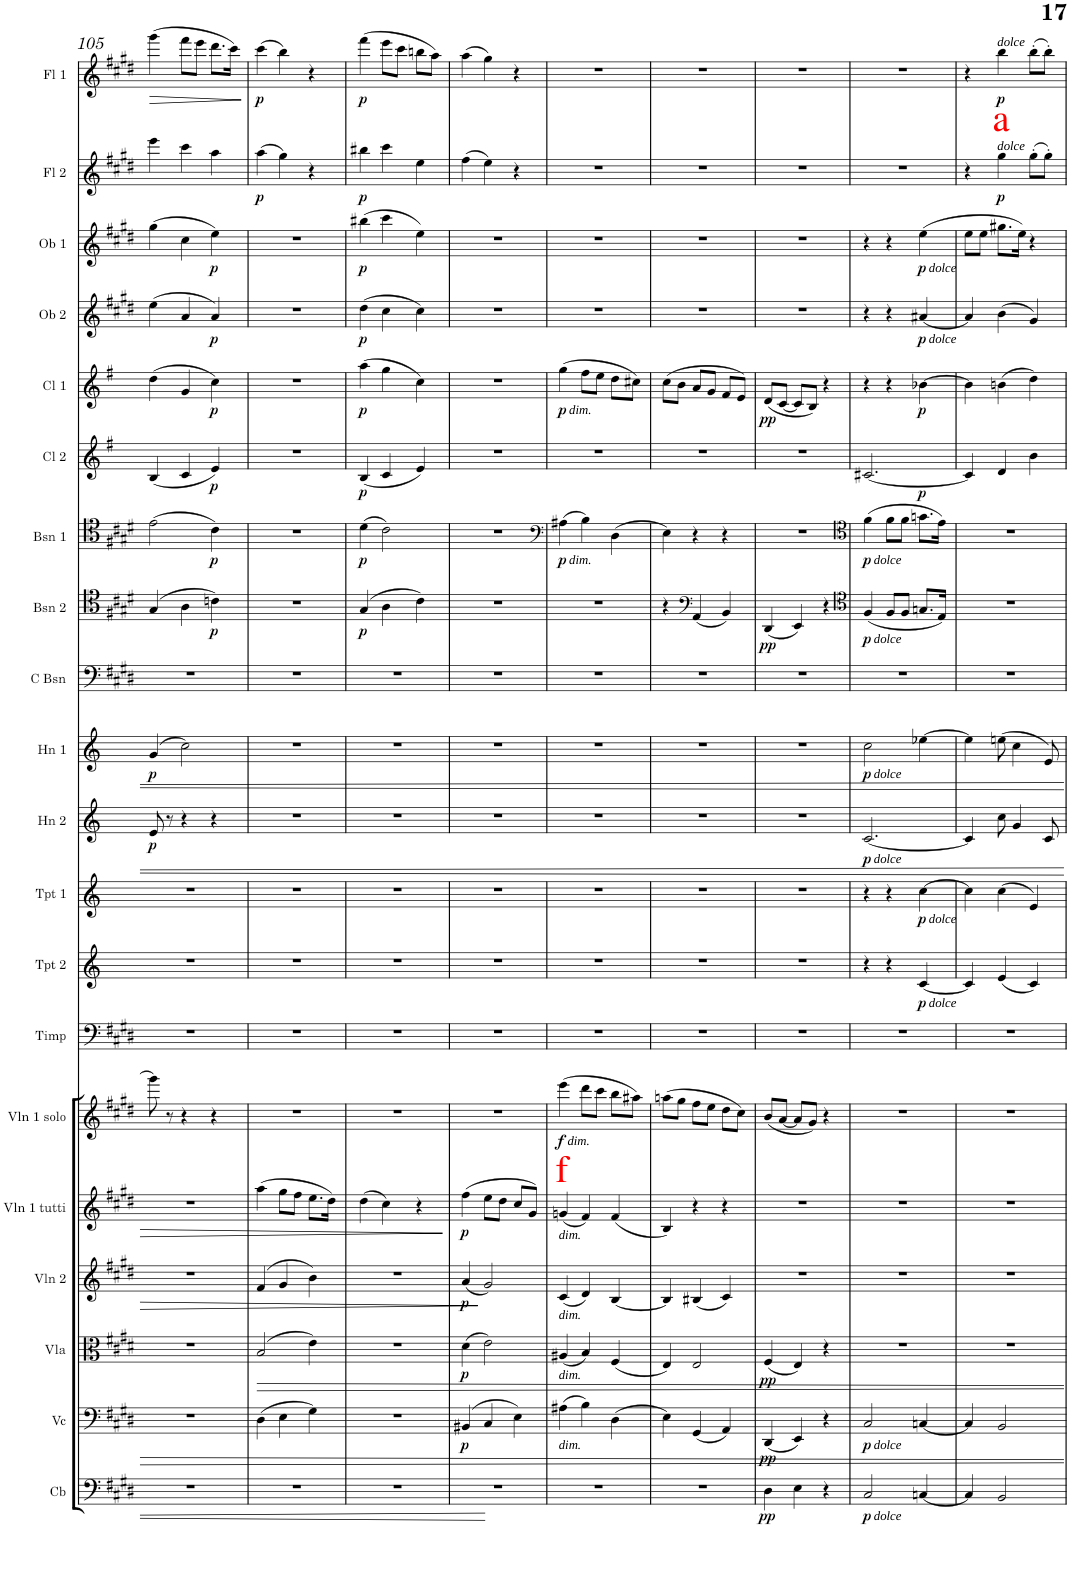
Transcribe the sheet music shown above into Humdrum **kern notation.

**kern	**dynam	**kern	**dynam	**kern	**dynam	**kern	**dynam	**kern	**dynam	**kern	**text	**dynam	**kern	**kern	**dynam	**kern	**dynam	**kern	**dynam	**kern	**dynam	**kern	**kern	**dynam	**kern	**dynam	**kern	**dynam	**kern	**dynam	**kern	**dynam	**kern	**dynam	**kern	**dynam	**kern	**text	**dynam
*part20	*part20	*part19	*part19	*part18	*part18	*part17	*part17	*part16	*part16	*part15	*part15	*part15	*part14	*part13	*part13	*part12	*part12	*part11	*part11	*part10	*part10	*part9	*part8	*part8	*part7	*part7	*part6	*part6	*part5	*part5	*part4	*part4	*part3	*part3	*part2	*part2	*part1	*part1	*part1
*staff20	*staff20	*staff19	*staff19	*staff18	*staff18	*staff17	*staff17	*staff16	*staff16	*staff15	*staff15	*staff15	*staff14	*staff13	*staff13	*staff12	*staff12	*staff11	*staff11	*staff10	*staff10	*staff9	*staff8	*staff8	*staff7	*staff7	*staff6	*staff6	*staff5	*staff5	*staff4	*staff4	*staff3	*staff3	*staff2	*staff2	*staff1	*staff1	*staff1
*I"Contrabass	*	*I"Violoncello	*	*I"Viola	*	*I"Violin 2	*	*I"Violin 1 tutti	*	*I"Violin 1 solo	*	*	*I"Timpani	*I"E Trumpet 2	*	*I"E Trumpet 1	*	*I"E Horn 2	*	*I"E Horn 1	*	*I"Contrabassoon	*I"Bassoon 2	*	*I"Bassoon 1	*	*I"A Clarinet 2	*	*I"A Clarinet 1	*	*I"Oboe 2	*	*I"Oboe 1	*	*I"Flute 2	*	*I"Flute 1	*	*
*I'Cb	*	*I'Vc	*	*I'Vla	*	*I'Vln 2	*	*I'Vln 1 tutti	*	*I'Vln 1 solo	*	*	*I'Timp	*I'Tpt 2	*	*I'Tpt 1	*	*I'Hn 2	*	*I'Hn 1	*	*I'C Bsn	*I'Bsn 2	*	*I'Bsn 1	*	*I'Cl 2	*	*I'Cl 1	*	*I'Ob 2	*	*I'Ob 1	*	*I'Fl 2	*	*I'Fl 1	*	*
!!LO:PB:g=z
*clefF4	*	*clefF4	*	*clefC3	*	*clefG2	*	*clefG2	*	*clefG2	*	*	*clefF4	*clefG2	*	*clefG2	*	*clefG2	*	*clefG2	*	*clefF4	*clefC4	*	*clefC4	*	*clefG2	*	*clefG2	*	*clefG2	*	*clefG2	*	*clefG2	*	*clefG2	*	*
*Trd7c12	*	*	*	*	*	*	*	*	*	*	*	*	*	*Trd-2c-4	*	*Trd-2c-4	*	*Trd5c8	*	*Trd5c8	*	*Trd7c12	*	*	*	*	*Trd2c3	*	*Trd2c3	*	*	*	*	*	*	*	*	*	*
*k[f#c#g#d#]	*	*k[f#c#g#d#]	*	*k[f#c#g#d#]	*	*k[f#c#g#d#]	*	*k[f#c#g#d#]	*	*k[f#c#g#d#]	*	*	*k[f#c#g#d#]	*k[]	*	*k[]	*	*k[]	*	*k[]	*	*k[f#c#g#d#]	*k[f#c#g#d#]	*	*k[f#c#g#d#]	*	*k[f#]	*	*k[f#]	*	*k[f#c#g#d#]	*	*k[f#c#g#d#]	*	*k[f#c#g#d#]	*	*k[f#c#g#d#]	*	*
*M3/4	*	*M3/4	*	*M3/4	*	*M3/4	*	*M3/4	*	*M3/4	*	*	*M3/4	*M3/4	*	*M3/4	*	*M3/4	*	*M3/4	*	*M3/4	*M3/4	*	*M3/4	*	*M3/4	*	*M3/4	*	*M3/4	*	*M3/4	*	*M3/4	*	*M3/4	*	*
=105	=105	=105	=105	=105	=105	=105	=105	=105	=105	=105	=105	=105	=105	=105	=105	=105	=105	=105	=105	=105	=105	=105	=105	=105	=105	=105	=105	=105	=105	=105	=105	=105	=105	=105	=105	=105	=105	=105	=105
!	!	!	!	!	!	!	!	!	!	!	!	!	!	!	!	!	!	!	!LO:DY:b	!	!LO:DY:b	!	!	!	!	!	!	!	!	!	!	!	!	!	!	!	!	!	!LO:HP:b
2.r	.	2.r	.	2.r	.	2.r	.	2.r	.	8ggg#\]	.	.	2.r	2.r	.	2.r	.	8e/	p	(4g/	p	2.r	(4G#/	.	(2e\	.	(4B/	.	(4dd\	.	(4ee\	.	(4gg#\	.	4eee\	.	(4ggg#\	.	>
.	.	.	.	.	.	.	.	.	.	8r	.	.	.	.	.	.	.	8r	.	.	.	.	.	.	.	.	.	.	.	.	.	.	.	.	.	.	.	.	.
.	.	.	.	.	.	.	.	.	.	4r	.	.	.	.	.	.	.	4r	.	2cc\)	.	.	4A\	.	.	.	4c/	.	4g/	.	4a/	.	4cc#\	.	4ccc#\	.	8fff#\L	.	.
.	.	.	.	.	.	.	.	.	.	.	.	.	.	.	.	.	.	.	.	.	.	.	.	.	.	.	.	.	.	.	.	.	.	.	.	.	8eee\J	.	.
!	!	!	!	!	!	!	!	!	!	!	!	!	!	!	!	!	!	!	!	!	!	!	!	!LO:DY:b	!	!LO:DY:b	!	!LO:DY:b	!	!LO:DY:b	!	!LO:DY:b	!	!LO:DY:b	!	!	!	!	!
.	.	.	.	.	.	.	.	.	.	4r	.	.	.	.	.	.	.	4r	.	.	.	.	4cn\)	p	4c#\)	p	4e/)	p	4cc\)	p	4a/)	p	4ee\)	p	4aa\	.	8.ddd#\L	.	.
.	.	.	.	.	.	.	.	.	.	.	.	.	.	.	.	.	.	.	.	.	.	.	.	.	.	.	.	.	.	.	.	.	.	.	.	.	16ccc#\Jk)	.	.
.	.	.	.	.	.	.	.	.	.	.	.	.	.	.	.	.	.	.	.	.	.	.	.	.	.	.	.	.	.	.	.	.	.	.	.	.	.	.	]
=106	=106	=106	=106	=106	=106	=106	=106	=106	=106	=106	=106	=106	=106	=106	=106	=106	=106	=106	=106	=106	=106	=106	=106	=106	=106	=106	=106	=106	=106	=106	=106	=106	=106	=106	=106	=106	=106	=106	=106
!	!	!	!	!	!	!	!	!	!	!	!	!	!	!	!	!	!	!	!	!	!	!	!	!	!	!	!	!	!	!	!	!	!	!	!	!LO:DY:b	!	!	!LO:DY:b
2.r	.	(4D#\	.	(2B/	.	(4f#/	.	(4aa\	.	2.r	.	.	2.r	2.r	.	2.r	.	2.r	.	2.r	.	2.r	2.r	.	2.r	.	2.r	.	2.r	.	2.r	.	2.r	.	(4aa\	p	(4ccc#\	.	p
.	.	4E\	.	.	.	4g#/	.	8gg#\L	.	.	.	.	.	.	.	.	.	.	.	.	.	.	.	.	.	.	.	.	.	.	.	.	.	.	4gg#\)	.	4bb\)	.	.
.	.	.	.	.	.	.	.	8ff#\J	.	.	.	.	.	.	.	.	.	.	.	.	.	.	.	.	.	.	.	.	.	.	.	.	.	.	.	.	.	.	.
.	.	4G#\)	.	4e\)	.	4b\)	.	8.ee\L	.	.	.	.	.	.	.	.	.	.	.	.	.	.	.	.	.	.	.	.	.	.	.	.	.	.	4r	.	4r	.	.
.	.	.	.	.	.	.	.	16dd#\Jk)	.	.	.	.	.	.	.	.	.	.	.	.	.	.	.	.	.	.	.	.	.	.	.	.	.	.	.	.	.	.	.
=107	=107	=107	=107	=107	=107	=107	=107	=107	=107	=107	=107	=107	=107	=107	=107	=107	=107	=107	=107	=107	=107	=107	=107	=107	=107	=107	=107	=107	=107	=107	=107	=107	=107	=107	=107	=107	=107	=107	=107
!	!	!	!	!	!	!	!	!	!	!	!	!	!	!	!	!	!	!	!	!	!	!	!	!LO:DY:b	!	!LO:DY:b	!	!LO:DY:b	!	!LO:DY:b	!	!LO:DY:b	!	!LO:DY:b	!	!LO:DY:b	!	!	!LO:DY:b
2.r	.	2.r	.	2.r	.	2.r	.	(4dd#\	.	2.r	.	.	2.r	2.r	.	2.r	.	2.r	.	2.r	.	2.r	(4G#/	p	(4d#\	p	(4B/	p	(4aa\	p	(4dd#\	p	(4bb#X\	p	4bb#X\	p	(4fff#\	.	p
.	.	.	.	.	.	.	.	4cc#\)	.	.	.	.	.	.	.	.	.	.	.	.	.	.	4A\	.	2c#\)	.	4c/	.	4gg\	.	4cc#\	.	4ccc#\	.	4ccc#\	.	8eee\L	.	.
.	.	.	.	.	.	.	.	.	.	.	.	.	.	.	.	.	.	.	.	.	.	.	.	.	.	.	.	.	.	.	.	.	.	.	.	.	8ccc#\J	.	.
.	.	.	.	.	.	.	.	4r	.	.	.	.	.	.	.	.	.	.	.	.	.	.	4c#\)	.	.	.	4e/)	.	4cc\)	.	4cc#\)	.	4ee\)	.	4ee\	.	8bbn\L	.	.
.	.	.	.	.	.	.	.	.	.	.	.	.	.	.	.	.	.	.	.	.	.	.	.	.	.	.	.	.	.	.	.	.	.	.	.	.	8aa\J)	.	.
=108	=108	=108	=108	=108	=108	=108	=108	=108	=108	=108	=108	=108	=108	=108	=108	=108	=108	=108	=108	=108	=108	=108	=108	=108	=108	=108	=108	=108	=108	=108	=108	=108	=108	=108	=108	=108	=108	=108	=108
!	!	!	!LO:DY:b	!	!LO:DY:b	!	!LO:DY:b	!	!LO:DY:b	!	!	!	!	!	!	!	!	!	!	!	!	!	!	!	!	!	!	!	!	!	!	!	!	!	!	!	!	!	!
2.r	.	(4BB#X/	p	(4d#\	p	(4a/	p	(4ff#\	p	2.r	.	.	2.r	2.r	.	2.r	.	2.r	.	2.r	.	2.r	2.r	.	2.r	.	2.r	.	2.r	.	2.r	.	2.r	.	(4ff#\	.	(4aa\	.	.
.	.	4C#/	.	2e\)	.	2g#/)	.	8ee\L	.	.	.	.	.	.	.	.	.	.	.	.	.	.	.	.	.	.	.	.	.	.	.	.	.	.	4ee\)	.	4gg#\)	.	.
.	.	.	.	.	.	.	.	8dd#\J	.	.	.	.	.	.	.	.	.	.	.	.	.	.	.	.	.	.	.	.	.	.	.	.	.	.	.	.	.	.	.
.	.	4E\)	.	.	.	.	.	8cc#/L	.	.	.	.	.	.	.	.	.	.	.	.	.	.	.	.	.	.	.	.	.	.	.	.	.	.	4r	.	4r	.	.
.	.	.	.	.	.	.	.	8g#/J)	.	.	.	.	.	.	.	.	.	.	.	.	.	.	.	.	.	.	.	.	.	.	.	.	.	.	.	.	.	.	.
=109	=109	=109	=109	=109	=109	=109	=109	=109	=109	=109	=109	=109	=109	=109	=109	=109	=109	=109	=109	=109	=109	=109	=109	=109	=109	=109	=109	=109	=109	=109	=109	=109	=109	=109	=109	=109	=109	=109	=109
*	*	*	*	*	*	*	*	*	*	*	*	*	*	*	*	*	*	*	*	*	*	*	*	*	*clefF4	*	*	*	*	*	*	*	*	*	*	*	*	*	*
!	!	!	!	!	!	!	!	!	!	!	!	!	!	!	!	!	!	!	!	!	!	!	!	!	!	!	!	!	!LO:TX:b:i:t=dim.	!	!	!	!	!	!	!	!	!	!
!	!	!	!	!	!	!	!	!	!	!	!	!	!	!	!	!	!	!	!	!	!	!	!	!	!LO:TX:b:i:t=dim.	!	!	!	!	!	!	!	!	!	!	!	!	!	!
!	!	!	!	!	!	!	!	!	!	!LO:TX:b:i:t=dim.	!	!	!	!	!	!	!	!	!	!	!	!	!	!	!	!	!	!	!	!	!	!	!	!	!	!	!	!	!
!	!	!	!	!	!	!	!	!LO:TX:b:i:t=dim.	!	!	!	!	!	!	!	!	!	!	!	!	!	!	!	!	!	!	!	!	!	!	!	!	!	!	!	!	!	!	!
!	!	!	!	!	!	!LO:TX:b:i:t=dim.	!	!	!	!	!	!	!	!	!	!	!	!	!	!	!	!	!	!	!	!	!	!	!	!	!	!	!	!	!	!	!	!	!
!	!	!	!	!LO:TX:b:i:t=dim.	!	!	!	!	!	!	!	!	!	!	!	!	!	!	!	!	!	!	!	!	!	!	!	!	!	!	!	!	!	!	!	!	!	!	!
!	!	!LO:TX:b:i:t=dim.	!	!	!	!	!	!	!	!	!	!	!	!	!	!	!	!	!	!	!	!	!	!	!	!	!	!	!	!	!	!	!	!	!	!	!	!	!
!	!	!	!	!	!	!	!	!	!	!	!LO:LY:b:color=#FF0000	!LO:DY:b	!	!	!	!	!	!	!	!	!	!	!	!	!	!LO:DY:b	!	!	!	!LO:DY:b	!	!	!	!	!	!	!	!	!
2.r	.	(4A#X\	.	(4A#X/	.	(4c#/	.	(4gn/	.	(4eee\	f	f	2.r	2.r	.	2.r	.	2.r	.	2.r	.	2.r	2.r	.	(4A#X\	p	2.r	.	(4gg\	p	2.r	.	2.r	.	2.r	.	2.r	.	.
.	.	4B\)	.	4B/)	.	4d#/)	.	4f#/)	.	8ddd#\L	.	.	.	.	.	.	.	.	.	.	.	.	.	.	4B\)	.	.	.	8ff#\L	.	.	.	.	.	.	.	.	.	.
.	.	.	.	.	.	.	.	.	.	8ccc#\J	.	.	.	.	.	.	.	.	.	.	.	.	.	.	.	.	.	.	8ee\J	.	.	.	.	.	.	.	.	.	.
.	.	(4D#\	.	(4F#/	.	[4B/	.	(4f#/	.	8bb\L	.	.	.	.	.	.	.	.	.	.	.	.	.	.	(4D#\	.	.	.	8dd\L	.	.	.	.	.	.	.	.	.	.
.	.	.	.	.	.	.	.	.	.	8aa#X\J)	.	.	.	.	.	.	.	.	.	.	.	.	.	.	.	.	.	.	8cc#X\J)	.	.	.	.	.	.	.	.	.	.
=110	=110	=110	=110	=110	=110	=110	=110	=110	=110	=110	=110	=110	=110	=110	=110	=110	=110	=110	=110	=110	=110	=110	=110	=110	=110	=110	=110	=110	=110	=110	=110	=110	=110	=110	=110	=110	=110	=110	=110
2.r	.	4E\)	.	4E/)	.	4B/]	.	4B/)	.	(8aan\L	.	.	2.r	2.r	.	2.r	.	2.r	.	2.r	.	2.r	4r	.	4E\)	.	2.r	.	(8cc\L	.	2.r	.	2.r	.	2.r	.	2.r	.	.
.	.	.	.	.	.	.	.	.	.	8gg#\J	.	.	.	.	.	.	.	.	.	.	.	.	.	.	.	.	.	.	8b\J	.	.	.	.	.	.	.	.	.	.
*	*	*	*	*	*	*	*	*	*	*	*	*	*	*	*	*	*	*	*	*	*	*	*clefF4	*	*	*	*	*	*	*	*	*	*	*	*	*	*	*	*
.	.	(4GG#/	.	2E/	.	(4B#X/	.	4r	.	8ff#\L	.	.	.	.	.	.	.	.	.	.	.	.	(4AA/	.	4r	.	.	.	8a/L	.	.	.	.	.	.	.	.	.	.
.	.	.	.	.	.	.	.	.	.	8ee\J	.	.	.	.	.	.	.	.	.	.	.	.	.	.	.	.	.	.	8g/J	.	.	.	.	.	.	.	.	.	.
.	.	4AA/)	.	.	.	4c#/)	.	4r	.	8dd#\L	.	.	.	.	.	.	.	.	.	.	.	.	4BB/)	.	4r	.	.	.	8f#/L	.	.	.	.	.	.	.	.	.	.
.	.	.	.	.	.	.	.	.	.	8cc#\J)	.	.	.	.	.	.	.	.	.	.	.	.	.	.	.	.	.	.	8e/J)	.	.	.	.	.	.	.	.	.	.
=111	=111	=111	=111	=111	=111	=111	=111	=111	=111	=111	=111	=111	=111	=111	=111	=111	=111	=111	=111	=111	=111	=111	=111	=111	=111	=111	=111	=111	=111	=111	=111	=111	=111	=111	=111	=111	=111	=111	=111
!	!LO:DY:b	!	!LO:DY:b	!	!LO:DY:b	!	!	!	!	!	!	!	!	!	!	!	!	!	!	!	!	!	!	!LO:DY:b	!	!	!	!	!	!LO:DY:b	!	!	!	!	!	!	!	!	!
4D#\	pp	(4DD#/	pp	(4F#/	pp	2.r	.	2.r	.	(8b/L	.	.	2.r	2.r	.	2.r	.	2.r	.	2.r	.	2.r	(4DD#/	pp	2.r	.	2.r	.	(8d/L	pp	2.r	.	2.r	.	2.r	.	2.r	.	.
.	.	.	.	.	.	.	.	.	.	[8a/J	.	.	.	.	.	.	.	.	.	.	.	.	.	.	.	.	.	.	[8c/J	.	.	.	.	.	.	.	.	.	.
4E\	.	4EE/)	.	4E/)	.	.	.	.	.	8a/L]	.	.	.	.	.	.	.	.	.	.	.	.	4EE/)	.	.	.	.	.	8c/L]	.	.	.	.	.	.	.	.	.	.
.	.	.	.	.	.	.	.	.	.	8g#/J)	.	.	.	.	.	.	.	.	.	.	.	.	.	.	.	.	.	.	8B/J)	.	.	.	.	.	.	.	.	.	.
4r	.	4r	.	4r	.	.	.	.	.	4r	.	.	.	.	.	.	.	.	.	.	.	.	4r	.	.	.	.	.	4r	.	.	.	.	.	.	.	.	.	.
=112	=112	=112	=112	=112	=112	=112	=112	=112	=112	=112	=112	=112	=112	=112	=112	=112	=112	=112	=112	=112	=112	=112	=112	=112	=112	=112	=112	=112	=112	=112	=112	=112	=112	=112	=112	=112	=112	=112	=112
*	*	*	*	*	*	*	*	*	*	*	*	*	*	*	*	*	*	*	*	*	*	*	*clefC4	*	*clefC4	*	*	*	*	*	*	*	*	*	*	*	*	*	*
!	!	!	!	!	!	!	!	!	!	!	!	!	!	!	!	!	!	!	!	!	!	!	!	!	!LO:TX:b:i:t=dolce	!	!	!	!	!	!	!	!	!	!	!	!	!	!
!	!	!	!	!	!	!	!	!	!	!	!	!	!	!	!	!	!	!	!	!	!	!	!LO:TX:b:i:t=dolce	!	!	!	!	!	!	!	!	!	!	!	!	!	!	!	!
!	!	!	!	!	!	!	!	!	!	!	!	!	!	!	!	!	!	!	!	!LO:TX:b:i:t=dolce	!	!	!	!	!	!	!	!	!	!	!	!	!	!	!	!	!	!	!
!	!	!	!	!	!	!	!	!	!	!	!	!	!	!	!	!	!	!LO:TX:b:i:t=dolce	!	!	!	!	!	!	!	!	!	!	!	!	!	!	!	!	!	!	!	!	!
!	!	!LO:TX:b:i:t=dolce	!	!	!	!	!	!	!	!	!	!	!	!	!	!	!	!	!	!	!	!	!	!	!	!	!	!	!	!	!	!	!	!	!	!	!	!	!
!LO:TX:b:i:t=dolce	!	!	!	!	!	!	!	!	!	!	!	!	!	!	!	!	!	!	!	!	!	!	!	!	!	!	!	!	!	!	!	!	!	!	!	!	!	!	!
!	!LO:DY:b	!	!LO:DY:b	!	!	!	!	!	!	!	!	!	!	!	!	!	!	!	!LO:DY:b	!	!LO:DY:b	!	!	!LO:DY:b	!	!LO:DY:b	!	!	!	!	!	!	!	!	!	!	!	!	!
*	*	*	*	*	*	*	*	*	*	*	*	*	*	*	*	*	*	*	*	*	*	*	*	*	*	*	*^	*	*	*	*	*	*	*	*	*	*	*	*
2C#/	p	2C#/	p	2.r	.	2.r	.	2.r	.	2.r	.	.	2.r	4r	.	4r	.	[2.c/	p	2cc\	p	2.r	(4F#/	p	(4f#\	p	[2.c#X/	2ryy	.	4r	.	4r	.	4r	.	2.r	.	2.r	.	.
.	.	.	.	.	.	.	.	.	.	.	.	.	.	4r	.	4r	.	.	.	.	.	.	8F#/L	.	8f#\L	.	.	.	.	4r	.	4r	.	4r	.	.	.	.	.	.
.	.	.	.	.	.	.	.	.	.	.	.	.	.	.	.	.	.	.	.	.	.	.	8F#/J	.	8f#\J	.	.	.	.	.	.	.	.	.	.	.	.	.	.	.
!	!	!	!	!	!	!	!	!	!	!	!	!	!	!	!	!	!	!	!	!	!	!	!	!	!	!	!	!	!	!	!	!	!	!LO:TX:b:i:t=dolce	!	!	!	!	!	!
!	!	!	!	!	!	!	!	!	!	!	!	!	!	!	!	!	!	!	!	!	!	!	!	!	!	!	!	!	!	!	!	!LO:TX:b:i:t=dolce	!	!	!	!	!	!	!	!
!	!	!	!	!	!	!	!	!	!	!	!	!	!	!	!	!LO:TX:b:i:t=dolce	!	!	!	!	!	!	!	!	!	!	!	!	!	!	!	!	!	!	!	!	!	!	!	!
!	!	!	!	!	!	!	!	!	!	!	!	!	!	!LO:TX:b:i:t=dolce	!	!	!	!	!	!	!	!	!	!	!	!	!	!	!	!	!	!	!	!	!	!	!	!	!	!
!	!	!	!	!	!	!	!	!	!	!	!	!	!	!	!LO:DY:b	!	!LO:DY:b	!	!	!	!	!	!	!	!	!	!	!	!LO:DY:b	!	!LO:DY:b	!	!LO:DY:b	!	!LO:DY:b	!	!	!	!	!
[4Cn/	.	[4Cn/	.	.	.	.	.	.	.	.	.	.	.	[4c/	p	[4cc\	p	.	.	[4ee-X\	.	.	8.Gn/L	.	8.gn\L	.	.	4ryy	p	[4b-X\	p	[4a#X/	p	(4ee\	p	.	.	.	.	.
.	.	.	.	.	.	.	.	.	.	.	.	.	.	.	.	.	.	.	.	.	.	.	16E/Jk)	.	16e\Jk)	.	.	.	.	.	.	.	.	.	.	.	.	.	.	.
*	*	*	*	*	*	*	*	*	*	*	*	*	*	*	*	*	*	*	*	*	*	*	*	*	*	*	*v	*v	*	*	*	*	*	*	*	*	*	*	*	*
=113	=113	=113	=113	=113	=113	=113	=113	=113	=113	=113	=113	=113	=113	=113	=113	=113	=113	=113	=113	=113	=113	=113	=113	=113	=113	=113	=113	=113	=113	=113	=113	=113	=113	=113	=113	=113	=113	=113	=113
4C/]	.	4C/]	.	2.r	.	2.r	.	2.r	.	2.r	.	.	2.r	4c/]	.	4cc\]	.	4c/]	.	4ee-\]	.	2.r	2.r	.	2.r	.	4c#/]	.	4b-\]	.	4a#/]	.	8ee\L	.	4r	.	4r	.	.
.	.	.	.	.	.	.	.	.	.	.	.	.	.	.	.	.	.	.	.	.	.	.	.	.	.	.	.	.	.	.	.	.	8ee\J	.	.	.	.	.	.
!	!	!	!	!	!	!	!	!	!	!	!	!	!	!	!	!	!	!	!	!	!	!	!	!	!	!	!	!	!	!	!	!	!	!	!	!	!LO:TX:a:i:t=dolce	!	!
!	!	!	!	!	!	!	!	!	!	!	!	!	!	!	!	!	!	!	!	!	!	!	!	!	!	!	!	!	!	!	!	!	!	!	!LO:TX:a:i:t=dolce	!	!	!	!
!	!	!	!	!	!	!	!	!	!	!	!	!	!	!	!	!	!	!	!	!	!	!	!	!	!	!	!	!	!	!	!	!	!	!	!	!LO:DY:b	!	!LO:LY:b:color=#FF0000	!LO:DY:b
2BB/	.	2BB/	.	.	.	.	.	.	.	.	.	.	.	(4e/	.	(4cc\	.	8cc\	.	(8een\	.	.	.	.	.	.	4d/	.	(4bn\	.	(4b\	.	8.gg#X\L	.	4gg#\	p	4bb\	a	p
.	.	.	.	.	.	.	.	.	.	.	.	.	.	.	.	.	.	4g/	.	4cc\	.	.	.	.	.	.	.	.	.	.	.	.	.	.	.	.	.	.	.
.	.	.	.	.	.	.	.	.	.	.	.	.	.	.	.	.	.	.	.	.	.	.	.	.	.	.	.	.	.	.	.	.	16ee\Jk)	.	.	.	.	.	.
.	.	.	.	.	.	.	.	.	.	.	.	.	.	4c/)	.	4e/)	.	.	.	.	.	.	.	.	.	.	4b\	.	4dd\)	.	4g#/)	.	4r	.	(8gg#'\L	.	(8bb'\L	.	.
.	.	.	.	.	.	.	.	.	.	.	.	.	.	.	.	.	.	8c/	.	8e/)	.	.	.	.	.	.	.	.	.	.	.	.	.	.	8gg#'\J)	.	8bb'\J)	.	.
=	=	=	=	=	=	=	=	=	=	=	=	=	=	=	=	=	=	=	=	=	=	=	=	=	=	=	=	=	=	=	=	=	=	=	=	=	=	=	=
*-	*-	*-	*-	*-	*-	*-	*-	*-	*-	*-	*-	*-	*-	*-	*-	*-	*-	*-	*-	*-	*-	*-	*-	*-	*-	*-	*-	*-	*-	*-	*-	*-	*-	*-	*-	*-	*-	*-	*-
